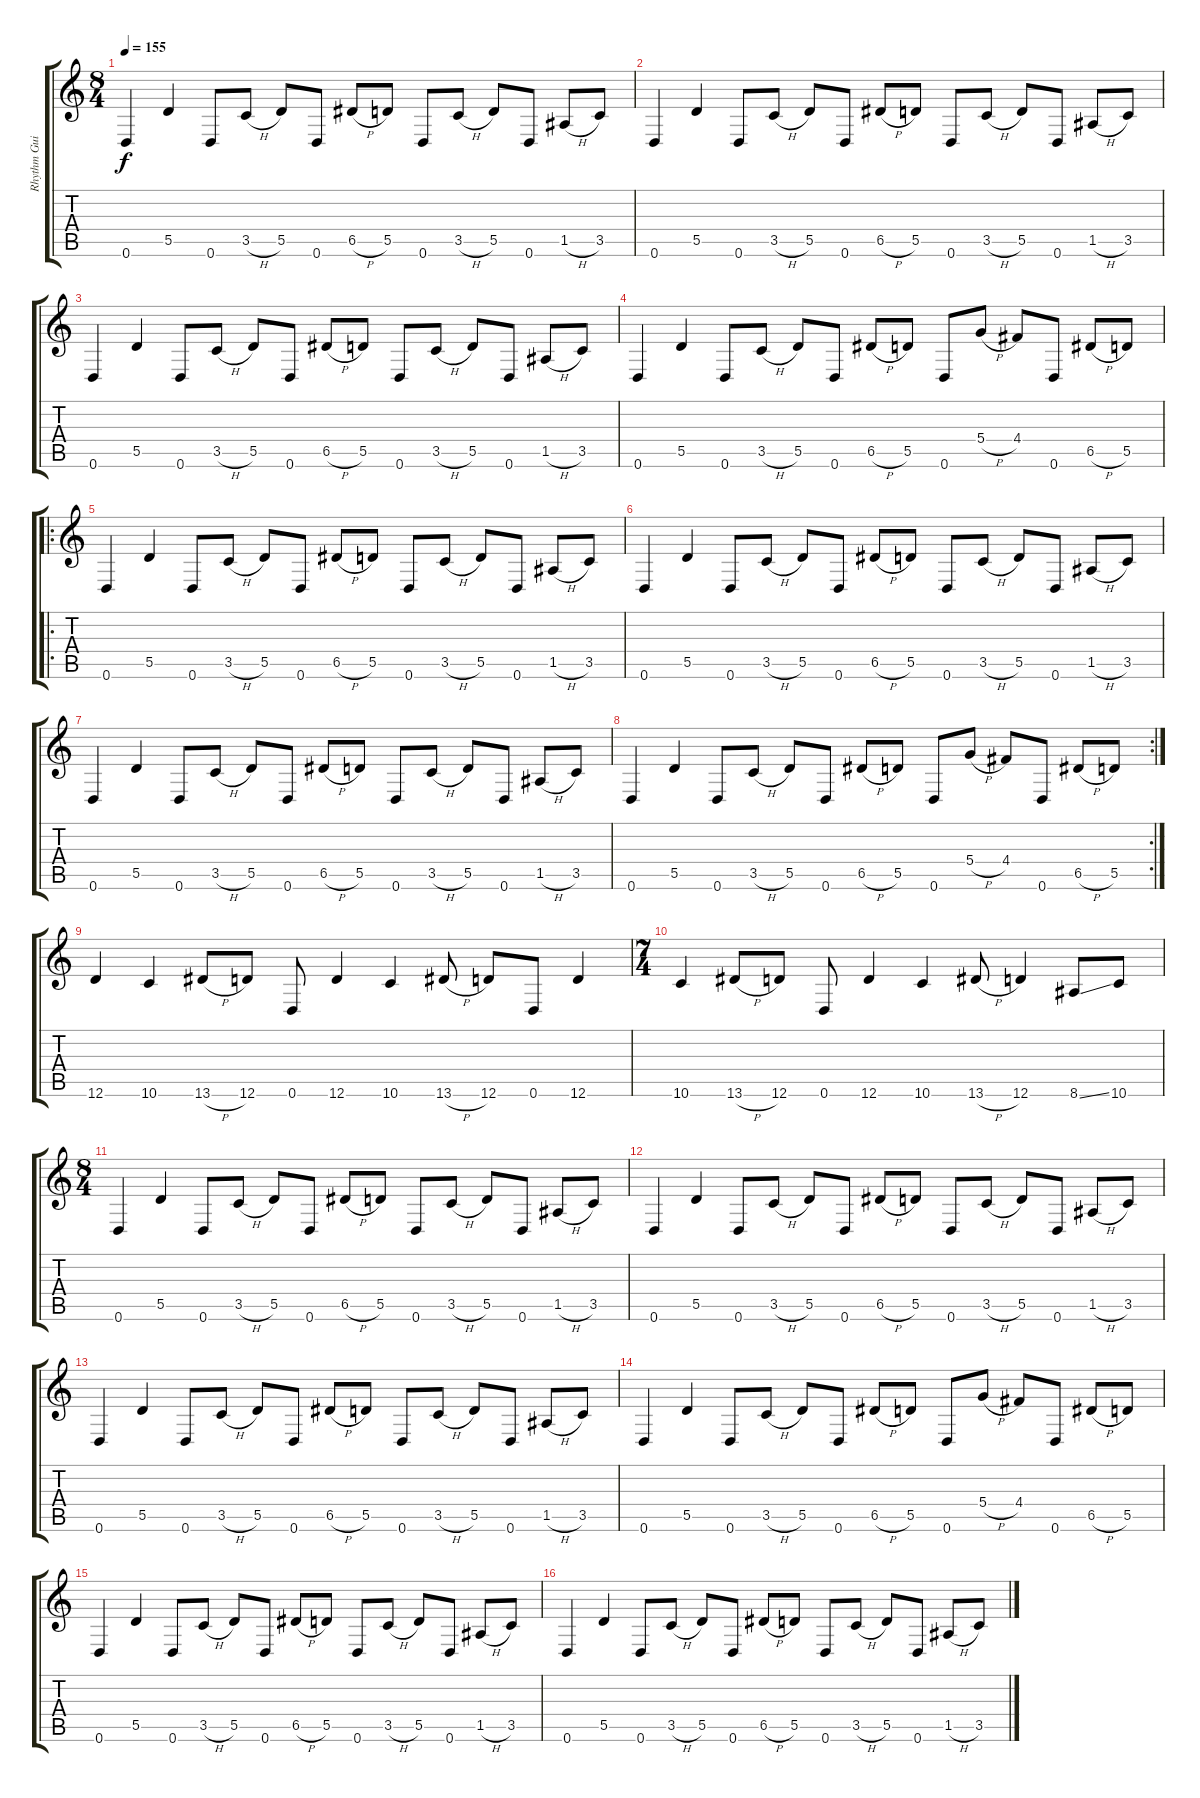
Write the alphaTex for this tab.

\track ("Rhythm Guitar" "Rhythm Gui") {instrument electricguitarclean}
\staff {score tabs}
\tuning (E4 B3 G3 D3 A2 D2) {hide}
\ts (8 4)
\tempo 155
\clef g2
\ks c
0.6.4{dy f instrument electricguitarclean} 5.5.4 0.6.8 3.5{h}.8 5.5.8 0.6.8 6.5{h}.8 5.5.8 0.6.8 3.5{h}.8 5.5.8 0.6.8 1.5{h}.8 3.5.8 |
0.6.4 5.5.4 0.6.8 3.5{h}.8 5.5.8 0.6.8 6.5{h}.8 5.5.8 0.6.8 3.5{h}.8 5.5.8 0.6.8 1.5{h}.8 3.5.8 |
0.6.4 5.5.4 0.6.8 3.5{h}.8 5.5.8 0.6.8 6.5{h}.8 5.5.8 0.6.8 3.5{h}.8 5.5.8 0.6.8 1.5{h}.8 3.5.8 |
0.6.4 5.5.4 0.6.8 3.5{h}.8 5.5.8 0.6.8 6.5{h}.8 5.5.8 0.6.8 5.4{h}.8 4.4.8 0.6.8 6.5{h}.8 5.5.8 |
\ro
0.6.4 5.5.4 0.6.8 3.5{h}.8 5.5.8 0.6.8 6.5{h}.8 5.5.8 0.6.8 3.5{h}.8 5.5.8 0.6.8 1.5{h}.8 3.5.8 |
0.6.4 5.5.4 0.6.8 3.5{h}.8 5.5.8 0.6.8 6.5{h}.8 5.5.8 0.6.8 3.5{h}.8 5.5.8 0.6.8 1.5{h}.8 3.5.8 |
0.6.4 5.5.4 0.6.8 3.5{h}.8 5.5.8 0.6.8 6.5{h}.8 5.5.8 0.6.8 3.5{h}.8 5.5.8 0.6.8 1.5{h}.8 3.5.8 |
\rc 2
0.6.4 5.5.4 0.6.8 3.5{h}.8 5.5.8 0.6.8 6.5{h}.8 5.5.8 0.6.8 5.4{h}.8 4.4.8 0.6.8 6.5{h}.8 5.5.8 |
12.6.4 10.6.4 13.6{h}.8 12.6.8 0.6.8 12.6.4 10.6.4 13.6{h}.8 12.6.8 0.6.8 12.6.4 |
\ts (7 4)
10.6.4 13.6{h}.8 12.6.8 0.6.8 12.6.4 10.6.4 13.6{h}.8 12.6.4 8.6{ss}.8 10.6.8 |
\ts (8 4)
0.6.4 5.5.4 0.6.8 3.5{h}.8 5.5.8 0.6.8 6.5{h}.8 5.5.8 0.6.8 3.5{h}.8 5.5.8 0.6.8 1.5{h}.8 3.5.8 |
0.6.4 5.5.4 0.6.8 3.5{h}.8 5.5.8 0.6.8 6.5{h}.8 5.5.8 0.6.8 3.5{h}.8 5.5.8 0.6.8 1.5{h}.8 3.5.8 |
0.6.4 5.5.4 0.6.8 3.5{h}.8 5.5.8 0.6.8 6.5{h}.8 5.5.8 0.6.8 3.5{h}.8 5.5.8 0.6.8 1.5{h}.8 3.5.8 |
0.6.4 5.5.4 0.6.8 3.5{h}.8 5.5.8 0.6.8 6.5{h}.8 5.5.8 0.6.8 5.4{h}.8 4.4.8 0.6.8 6.5{h}.8 5.5.8 |
0.6.4 5.5.4 0.6.8 3.5{h}.8 5.5.8 0.6.8 6.5{h}.8 5.5.8 0.6.8 3.5{h}.8 5.5.8 0.6.8 1.5{h}.8 3.5.8 |
0.6.4 5.5.4 0.6.8 3.5{h}.8 5.5.8 0.6.8 6.5{h}.8 5.5.8 0.6.8 3.5{h}.8 5.5.8 0.6.8 1.5{h}.8 3.5.8
